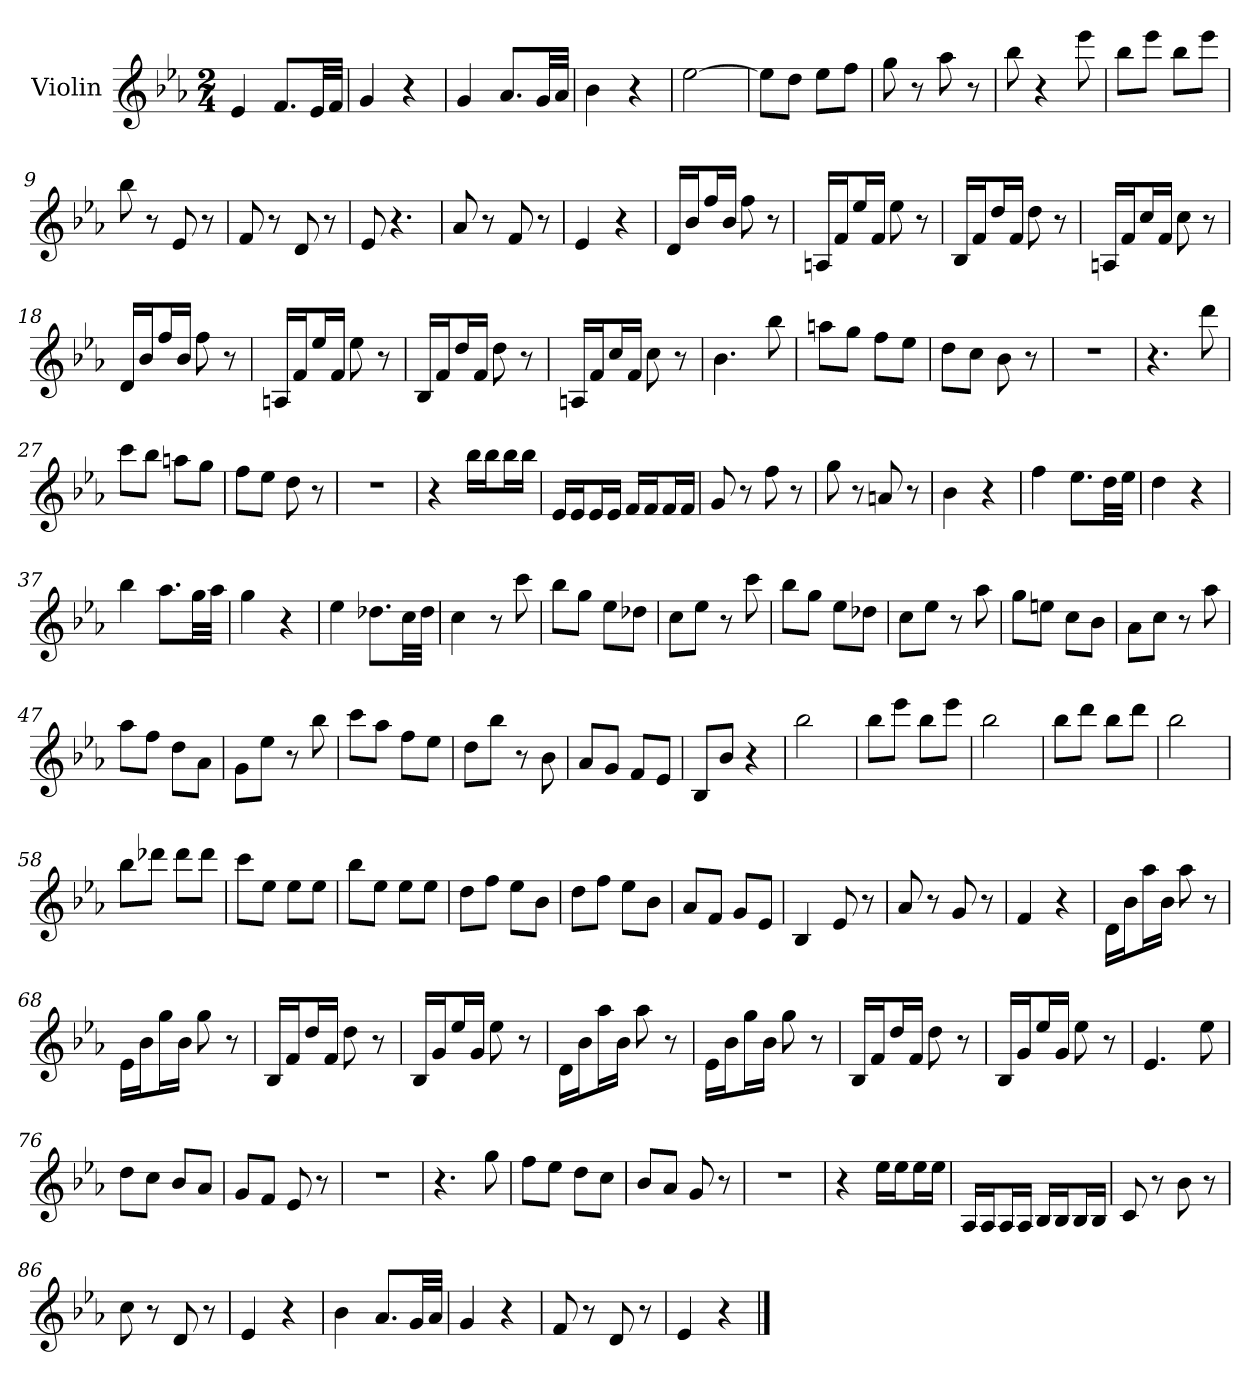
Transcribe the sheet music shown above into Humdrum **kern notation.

**kern
*part1
*staff1
*I"Violin
*I'Vln
*k[b-e-a-]
*E-:
*M2/4
=
4e-
8.fL
32e-LL
32fJJJ
=1
4g
4r
=2
4g
8.a-L
32gLL
32a-JJJ
=3
4b-
4r
=4
[2ee-
=5
8ee-L]
8ddJ
8ee-L
8ffJ
=6
8gg
8r
8aa-
8r
=7
8bb-
4r
8eee-
=8
8bb-L
8eee-J
8bb-L
8eee-J
=9
8bb-
8r
8e-
8r
=10
8f
8r
8d
8r
=11
8e-
4.r
=12
8a-
8r
8f
8r
=13
4e-
4r
=14
16dLL
16b-J
16ffL
16b-JJ
8ff
8r
=15
16AnLL
16fJ
16ee-L
16fJJ
8ee-
8r
=16
16B-LL
16fJ
16ddL
16fJJ
8dd
8r
=17
16AnLL
16fJ
16ccL
16fJJ
8cc
8r
=18
16dLL
16b-J
16ffL
16b-JJ
8ff
8r
=19
16AnLL
16fJ
16ee-L
16fJJ
8ee-
8r
=20
16B-LL
16fJ
16ddL
16fJJ
8dd
8r
=21
16AnLL
16fJ
16ccL
16fJJ
8cc
8r
=22
4.b-
8bb-
=23
8aanL
8ggJ
8ffL
8ee-J
=24
8ddL
8ccJ
8b-
8r
=25
2r
=26
4.r
8ddd
=27
8cccL
8bb-J
8aanL
8ggJ
=28
8ffL
8ee-J
8dd
8r
=29
2r
=30
4r
16bb-LL
16bb-J
16bb-L
16bb-JJ
=31
16e-LL
16e-J
16e-L
16e-JJ
16fLL
16fJ
16fL
16fJJ
=32
8g
8r
8ff
8r
=33
8gg
8r
8an
8r
=34
4b-
4r
=35
4ff
8.ee-L
32ddLL
32ee-JJJ
=36
4dd
4r
=37
4bb-
8.aa-L
32ggLL
32aa-JJJ
=38
4gg
4r
=39
4ee-
8.dd-XL
32ccLL
32dd-JJJ
=40
4cc
8r
8ccc
=41
8bb-L
8ggJ
8ee-L
8dd-XJ
=42
8ccL
8ee-J
8r
8ccc
=43
8bb-L
8ggJ
8ee-L
8dd-XJ
=44
8ccL
8ee-J
8r
8aa-
=45
8ggL
8eenJ
8ccL
8b-J
=46
8a-L
8ccJ
8r
8aa-
=47
8aa-L
8ffJ
8ddL
8a-J
=48
8gL
8ee-J
8r
8bb-
=49
8cccL
8aa-J
8ffL
8ee-J
=50
8ddL
8bb-J
8r
8b-
=51
8a-L
8gJ
8fL
8e-J
=52
8B-L
8b-J
4r
=53
2bb-
=54
8bb-L
8eee-J
8bb-L
8eee-J
=55
2bb-
=56
8bb-L
8dddJ
8bb-L
8dddJ
=57
2bb-
=58
8bb-L
8ddd-XJ
8ddd-L
8ddd-J
=59
8cccL
8ee-J
8ee-L
8ee-J
=60
8bb-L
8ee-J
8ee-L
8ee-J
=61
8ddL
8ffJ
8ee-L
8b-J
=62
8ddL
8ffJ
8ee-L
8b-J
=63
8a-L
8fJ
8gL
8e-J
=64
4B-
8e-
8r
=65
8a-
8r
8g
8r
=66
4f
4r
=67
16dLL
16b-J
16aa-L
16b-JJ
8aa-
8r
=68
16e-LL
16b-J
16ggL
16b-JJ
8gg
8r
=69
16B-LL
16fJ
16ddL
16fJJ
8dd
8r
=70
16B-LL
16gJ
16ee-L
16gJJ
8ee-
8r
=71
16dLL
16b-J
16aa-L
16b-JJ
8aa-
8r
=72
16e-LL
16b-J
16ggL
16b-JJ
8gg
8r
=73
16B-LL
16fJ
16ddL
16fJJ
8dd
8r
=74
16B-LL
16gJ
16ee-L
16gJJ
8ee-
8r
=75
4.e-
8ee-
=76
8ddL
8ccJ
8b-L
8a-J
=77
8gL
8fJ
8e-
8r
=78
2r
=79
4.r
8gg
=80
8ffL
8ee-J
8ddL
8ccJ
=81
8b-L
8a-J
8g
8r
=82
2r
=83
4r
16ee-LL
16ee-J
16ee-L
16ee-JJ
=84
16A-LL
16A-J
16A-L
16A-JJ
16B-LL
16B-J
16B-L
16B-JJ
=85
8c
8r
8b-
8r
=86
8cc
8r
8d
8r
=87
4e-
4r
=88
4b-
8.a-L
32gLL
32a-JJJ
=89
4g
4r
=90
8f
8r
8d
8r
=91
4e-
4r
==
*-
